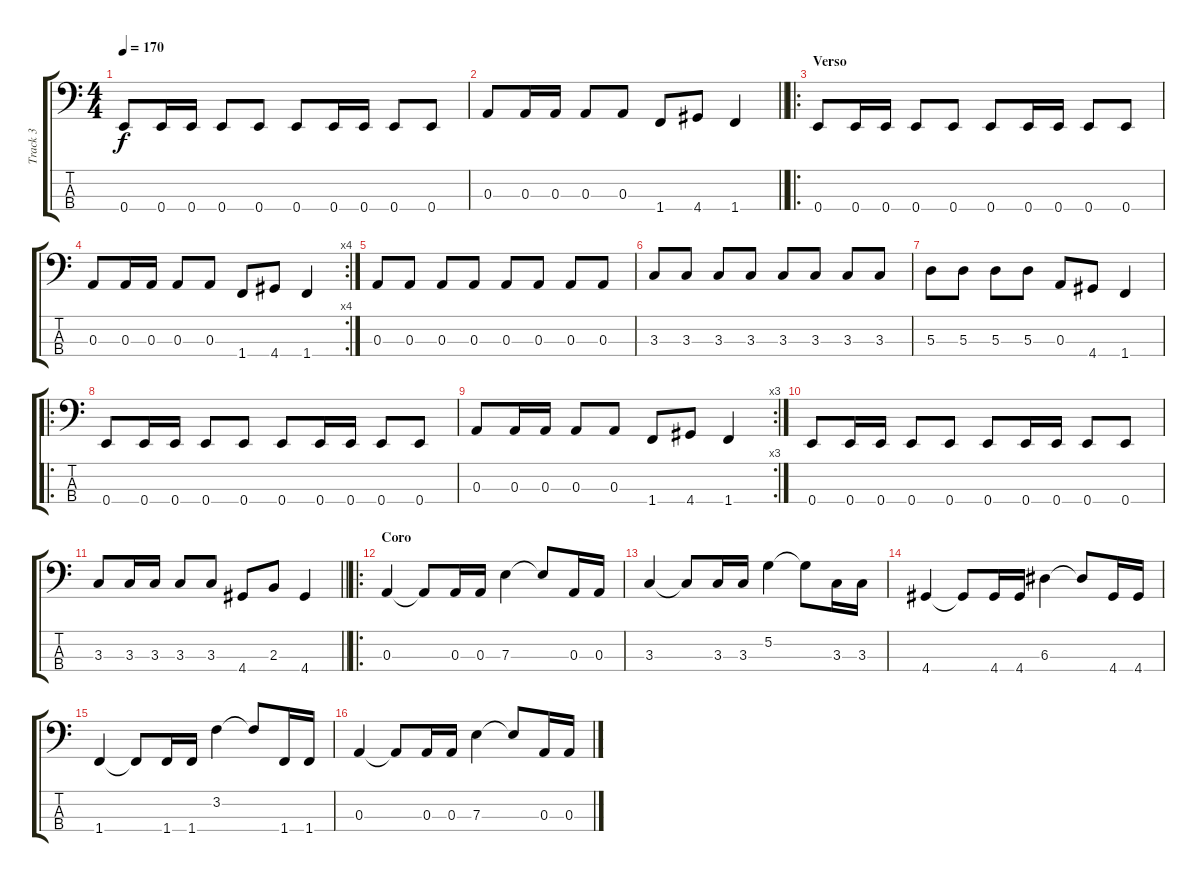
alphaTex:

\track ("Track 3" "Track 3") {instrument electricbassfinger}
\staff {score tabs}
\tuning (G2 D2 A1 E1) {hide}
\ts (4 4)
\tempo 170
\clef f4
\ks c
0.4.8{dy f} 0.4.16 0.4.16 0.4.8 0.4.8 0.4.8 0.4.16 0.4.16 0.4.8 0.4.8 |
\barLineRight lightlight
0.3.8 0.3.16 0.3.16 0.3.8 0.3.8 1.4.8 4.4.8 1.4.4 |
\ro
\section ("" "Verso")
0.4.8 0.4.16 0.4.16 0.4.8 0.4.8 0.4.8 0.4.16 0.4.16 0.4.8 0.4.8 |
\rc 4
0.3.8 0.3.16 0.3.16 0.3.8 0.3.8 1.4.8 4.4.8 1.4.4 |
0.3.8 0.3.8 0.3.8 0.3.8 0.3.8 0.3.8 0.3.8 0.3.8 |
3.3.8 3.3.8 3.3.8 3.3.8 3.3.8 3.3.8 3.3.8 3.3.8 |
5.3.8 5.3.8 5.3.8 5.3.8 0.3.8 4.4.8 1.4.4 |
\ro
0.4.8 0.4.16 0.4.16 0.4.8 0.4.8 0.4.8 0.4.16 0.4.16 0.4.8 0.4.8 |
\rc 3
0.3.8 0.3.16 0.3.16 0.3.8 0.3.8 1.4.8 4.4.8 1.4.4 |
0.4.8 0.4.16 0.4.16 0.4.8 0.4.8 0.4.8 0.4.16 0.4.16 0.4.8 0.4.8 |
\barLineRight lightlight
3.3.8 3.3.16 3.3.16 3.3.8 3.3.8 4.4.8 2.3.8 4.4.4 |
\ro
\section ("" "Coro")
0.3.4 0.3{t}.8 0.3.16 0.3.16 7.3.4 7.3{t}.8 0.3.16 0.3.16 |
3.3.4 3.3{t}.8 3.3.16 3.3.16 5.2.4 5.2{t}.8 3.3.16 3.3.16 |
4.4.4 4.4{t}.8 4.4.16 4.4.16 6.3.4 6.3{t}.8 4.4.16 4.4.16 |
1.4.4 1.4{t}.8 1.4.16 1.4.16 3.2.4 3.2{t}.8 1.4.16 1.4.16 |
0.3.4 0.3{t}.8 0.3.16 0.3.16 7.3.4 7.3{t}.8 0.3.16 0.3.16
